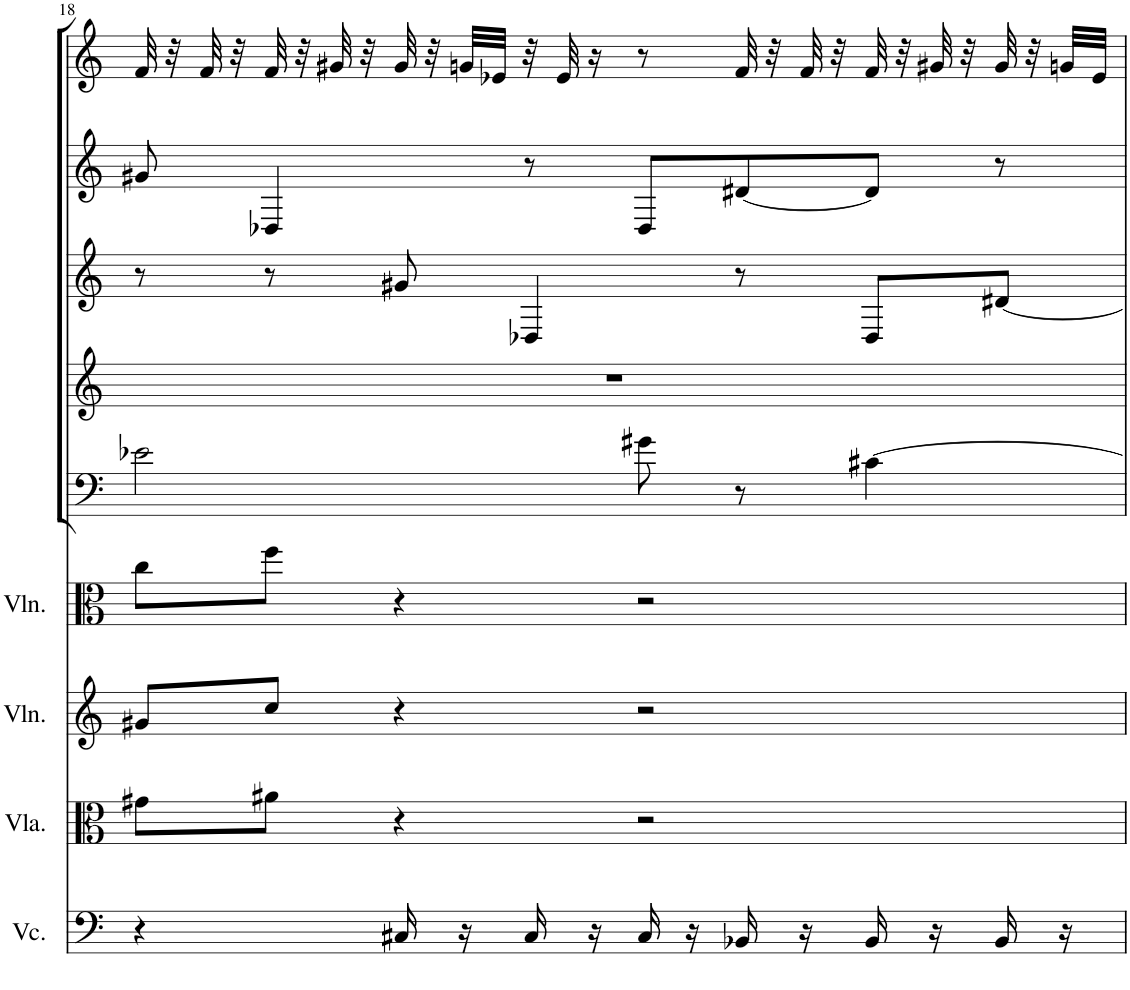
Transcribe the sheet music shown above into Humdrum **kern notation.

**kern	**kern	**kern	**kern	**kern	**kern	**kern	**kern	**kern
*part9	*part8	*part7	*part6	*part5	*part4	*part3	*part2	*part1
*staff9	*staff8	*staff7	*staff6	*staff5	*staff4	*staff3	*staff2	*staff1
*I"Violoncello	*I"Viola	*I"Violin	*I"Violin	*I"Bassoon	*I"Horn in F	*I"Bb Clarinet	*I"Oboe	*I"Flute
*I'Vc.	*I'Vla.	*I'Vln.	*I'Vln.	*I'Bsn	*I'Hn	*I'Cl	*I'Ob	*I'Fl
!!LO:PB:g=z
*clefF4	*clefC3	*clefG2	*clefC3	*clefF4	*clefG2	*clefG2	*clefG2	*clefG2
*	*	*	*	*	*ITrd4c7	*ITrd1c2	*	*
*k[]	*k[]	*k[]	*k[]	*k[]	*k[]	*k[]	*k[]	*k[]
*M4/4	*M4/4	*M4/4	*M4/4	*M4/4	*M4/4	*M4/4	*M4/4	*M4/4
=18	=18	=18	=18	=18	=18	=18	=18	=18
4r	8g#X\L	8g#X/L	8cc\L	2e-X\	1r	8r	8g#X/	32f/
.	.	.	.	.	.	.	.	32r
.	.	.	.	.	.	.	.	32f/
.	.	.	.	.	.	.	.	32r
.	8a#X\J	8cc/J	8ff\J	.	.	8r	4D-X/	32f/
.	.	.	.	.	.	.	.	32r
.	.	.	.	.	.	.	.	32g#X/
.	.	.	.	.	.	.	.	32r
16C#X/	4r	4r	4r	.	.	8g#X/	.	32g#/
.	.	.	.	.	.	.	.	32r
16r	.	.	.	.	.	.	.	32gn/LLL
.	.	.	.	.	.	.	.	32e-X/JJJ
16C#/	.	.	.	.	.	4D-X/	8r	32r
.	.	.	.	.	.	.	.	32e-/
16r	.	.	.	.	.	.	.	16r
16C#/	2r	2r	2r	8g#X\	.	.	8D-/L	8r
16r	.	.	.	.	.	.	.	.
16BB-X/	.	.	.	8r	.	8r	[8d#X/	32f/
.	.	.	.	.	.	.	.	32r
16r	.	.	.	.	.	.	.	32f/
.	.	.	.	.	.	.	.	32r
16BB-/	.	.	.	[4c#X\	.	8D-/L	8d#/J]	32f/
.	.	.	.	.	.	.	.	32r
16r	.	.	.	.	.	.	.	32g#X/
.	.	.	.	.	.	.	.	32r
16BB-/	.	.	.	.	.	[8d#X/J	8r	32g#/
.	.	.	.	.	.	.	.	32r
16r	.	.	.	.	.	.	.	32gn/LLL
.	.	.	.	.	.	.	.	32e-/JJJ
=	=	=	=	=	=	=	=	=
*-	*-	*-	*-	*-	*-	*-	*-	*-
